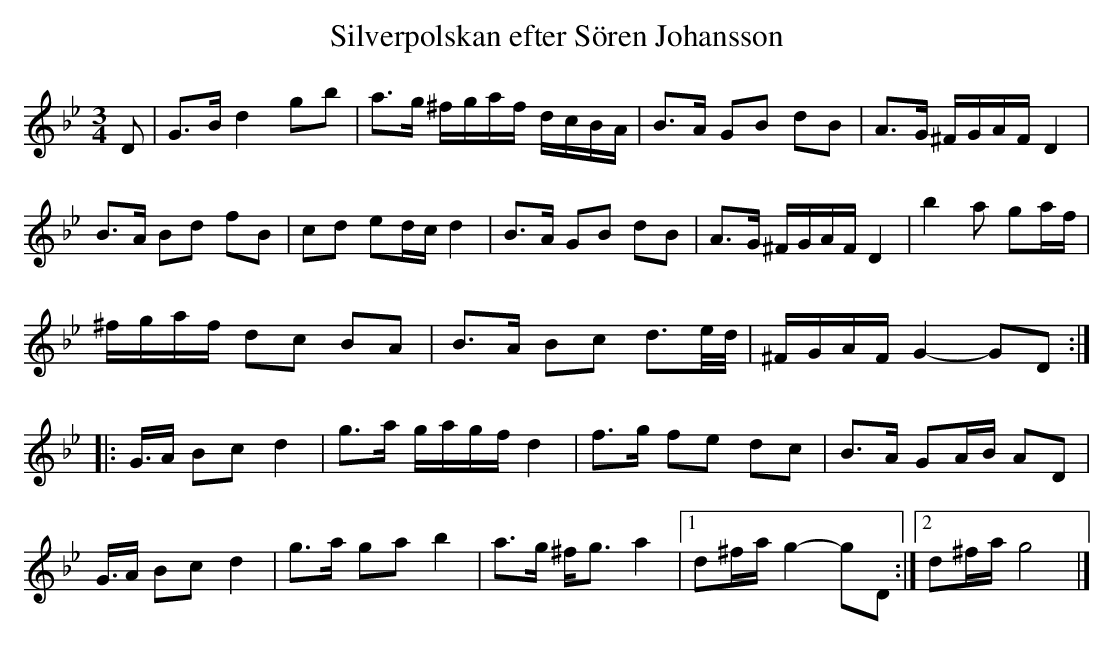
X:1
T:Silverpolskan efter Sören Johansson
L:1/16
M:3/4
K:Gm
D2 | G2>B2 d4 g2b2 | a2>g2 ^fgaf dcBA | B2>A2 G2B2 d2B2 | A2>G2 ^FGAF D4 |
B2>A2 B2d2 f2B2 | c2d2 e2dc d4 | B2>A2 G2B2 d2B2 | A2>G2 ^FGAF D4 | b4 a2 g2af |
^fgaf d2c2 B2A2 | B2>A2 B2c2 d3e/d/ | ^FGAF G4- G2D2 ::
G>A2 B2c2 d4 | g2>a2 gagf d4 | f2>g2 f2e2 d2c2 | B2>A2 G2AB A2D2 |
G>A2 B2c2 d4 | g2>a2 g2a2 b4 | a2>g2 ^f2<g2 a4 |1 d2^fa g4- g2D2 :|2 d2^fa g8 |]
